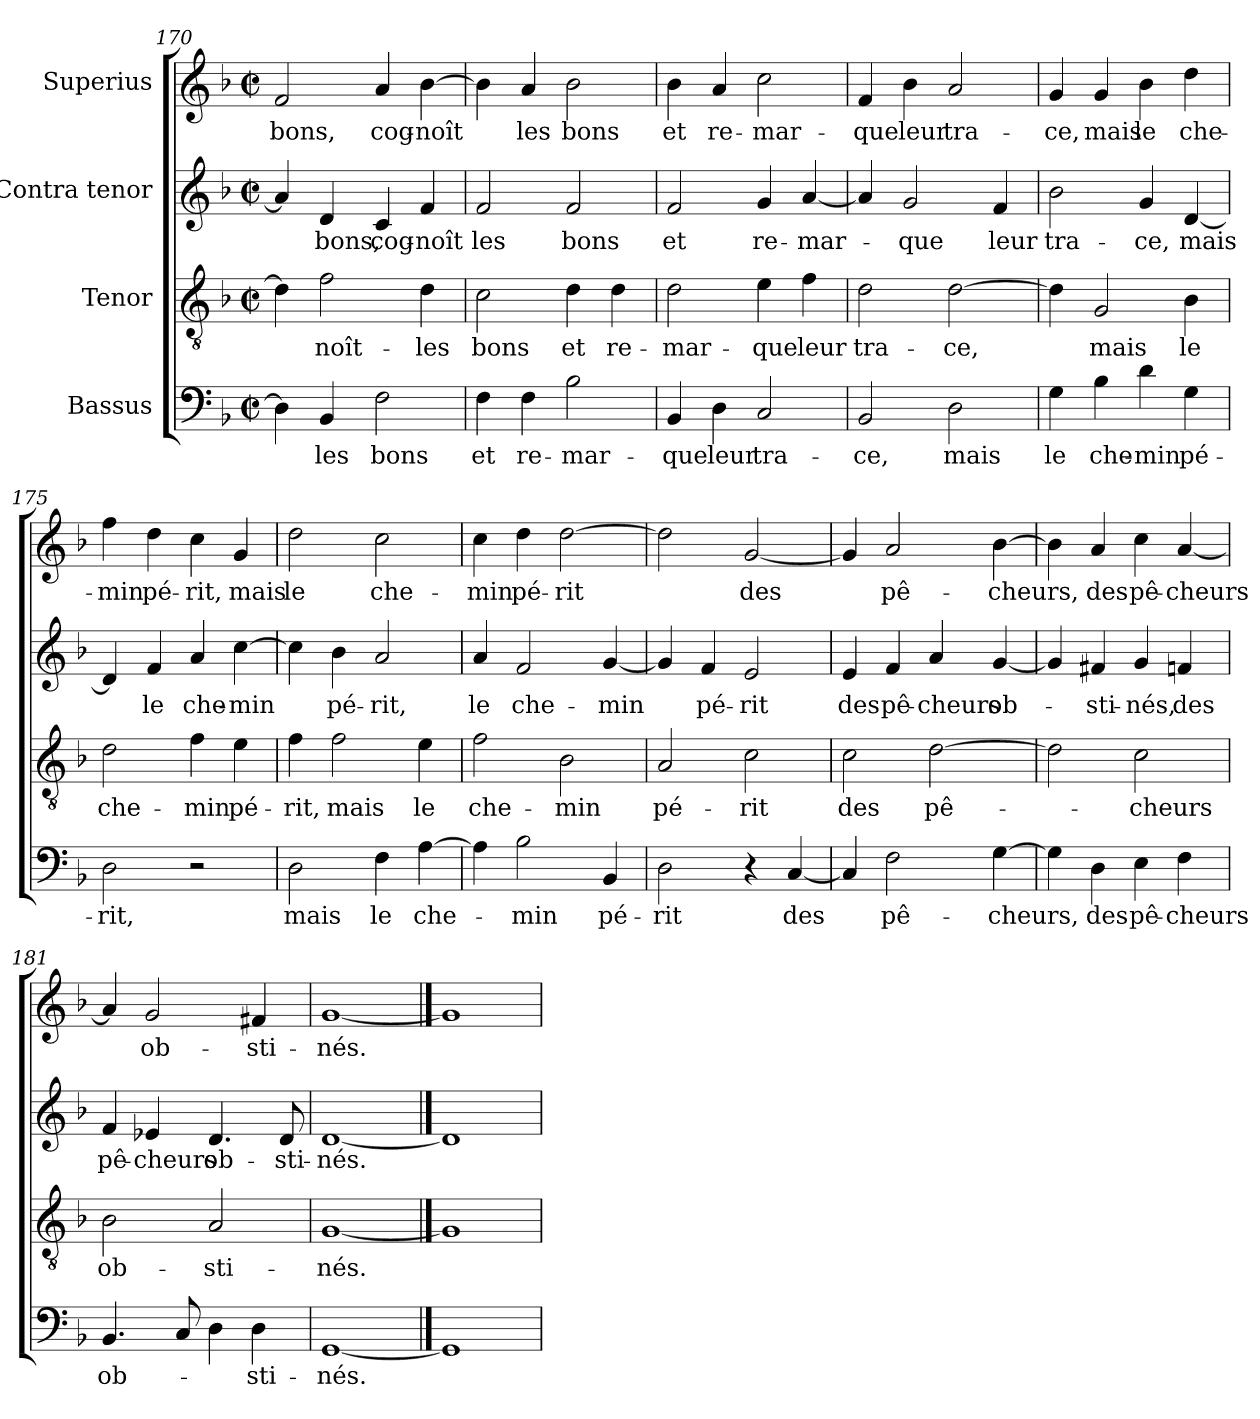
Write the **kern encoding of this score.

**kern	**text	**kern	**text	**kern	**text	**kern	**text
*part4	*part4	*part3	*part3	*part2	*part2	*part1	*part1
*staff4	*staff4	*staff3	*staff3	*staff2	*staff2	*staff1	*staff1
*I"Bassus	*	*I"Tenor	*	*I"Contra tenor	*	*I"Superius	*
*clefF4	*	*clefGv2	*	*clefG2	*	*clefG2	*
*k[b-]	*	*k[b-]	*	*k[b-]	*	*k[b-]	*
*F:	*	*F:	*	*F:	*	*F:	*
*M2/2	*	*M2/2	*	*M2/2	*	*M2/2	*
*met(c|)	*	*met(c|)	*	*met(c|)	*	*met(c|)	*
=170	=170	=170	=170	=170	=170	=170	=170
!	!	!	!	!	!	!	!LO:LY:b
4D\]	.	4d\]	.	4a/]	.	2f/	bons,
!	!LO:LY:b	!	!LO:LY:b	!	!LO:LY:b	!	!
4BB-/	-les	2f\	-noît-	4d/	bons,	.	.
!	!LO:LY:b	!	!	!	!LO:LY:b	!	!LO:LY:b
2F\	bons	.	.	4c/	cog-	4a/	cog-
!	!	!	!LO:LY:b	!	!LO:LY:b	!	!LO:LY:b
.	.	4d\	-les	4f/	-noît	[4b-\	-noît
!!LO:LB:g=z
=171	=171	=171	=171	=171	=171	=171	=171
!	!LO:LY:b	!	!LO:LY:b	!	!LO:LY:b	!	!
4F\	et	2c\	bons	2f/	les	4b-\]	.
!	!LO:LY:b	!	!	!	!	!	!LO:LY:b
4F\	re-	.	.	.	.	4a/	les
!	!LO:LY:b	!	!LO:LY:b	!	!LO:LY:b	!	!LO:LY:b
2B-\	-mar-	4d\	et	2f/	bons	2b-\	bons
!	!	!	!LO:LY:b	!	!	!	!
.	.	4d\	re-	.	.	.	.
=172	=172	=172	=172	=172	=172	=172	=172
!	!LO:LY:b	!	!LO:LY:b	!	!LO:LY:b	!	!LO:LY:b
4BB-/	-que	2d\	-mar-	2f/	et	4b-\	et
!	!LO:LY:b	!	!	!	!	!	!LO:LY:b
4D\	leur	.	.	.	.	4a/	re-
!	!LO:LY:b	!	!LO:LY:b	!	!LO:LY:b	!	!LO:LY:b
2C/	tra-	4e\	-que	4g/	re-	2cc\	-mar-
!	!	!	!LO:LY:b	!	!LO:LY:b	!	!
.	.	4f\	leur	[4a/	-mar-	.	.
=173	=173	=173	=173	=173	=173	=173	=173
!	!LO:LY:b	!	!LO:LY:b	!	!	!	!LO:LY:b
2BB-/	-ce,	2d\	tra-	4a/]	.	4f/	-que
!	!	!	!	!	!LO:LY:b	!	!LO:LY:b
.	.	.	.	2g/	-que	4b-\	leur
!	!LO:LY:b	!	!LO:LY:b	!	!	!	!LO:LY:b
2D\	mais	[2d\	-ce,	.	.	2a/	tra-
!	!	!	!	!	!LO:LY:b	!	!
.	.	.	.	4f/	leur	.	.
=174	=174	=174	=174	=174	=174	=174	=174
!	!LO:LY:b	!	!	!	!LO:LY:b	!	!LO:LY:b
4G\	le	4d\]	.	2b-\	tra-	4g/	-ce,
!	!LO:LY:b	!	!LO:LY:b	!	!	!	!LO:LY:b
4B-\	che-	2G/	mais	.	.	4g/	mais
!	!LO:LY:b	!	!	!	!LO:LY:b	!	!LO:LY:b
4d\	-min	.	.	4g/	-ce,	4b-\	le
!	!LO:LY:b	!	!LO:LY:b	!	!LO:LY:b	!	!LO:LY:b
4G\	pé-	4B-\	le	[4d/	mais	4dd\	che-
=175	=175	=175	=175	=175	=175	=175	=175
!	!LO:LY:b	!	!LO:LY:b	!	!	!	!LO:LY:b
2D\	-rit,	2d\	che-	4d/]	.	4ff\	-min
!	!	!	!	!	!LO:LY:b	!	!LO:LY:b
.	.	.	.	4f/	le	4dd\	pé-
!	!	!	!LO:LY:b	!	!LO:LY:b	!	!LO:LY:b
2r	.	4f\	-min	4a/	che-	4cc\	-rit,
!	!	!	!LO:LY:b	!	!LO:LY:b	!	!LO:LY:b
.	.	4e\	pé-	[4cc\	-min	4g/	mais
=176	=176	=176	=176	=176	=176	=176	=176
!	!LO:LY:b	!	!LO:LY:b	!	!	!	!LO:LY:b
2D\	mais	4f\	-rit,	4cc\]	.	2dd\	le
!	!	!	!LO:LY:b	!	!LO:LY:b	!	!
.	.	2f\	mais	4b-\	pé-	.	.
!	!LO:LY:b	!	!	!	!LO:LY:b	!	!LO:LY:b
4F\	le	.	.	2a/	-rit,	2cc\	che-
!	!LO:LY:b	!	!LO:LY:b	!	!	!	!
[4A\	che-	4e\	le	.	.	.	.
!!LO:LB:g=z
=177	=177	=177	=177	=177	=177	=177	=177
!	!	!	!LO:LY:b	!	!LO:LY:b	!	!LO:LY:b
4A\]	.	2f\	che-	4a/	le	4cc\	-min
!	!LO:LY:b	!	!	!	!LO:LY:b	!	!LO:LY:b
2B-\	-min	.	.	2f/	che-	4dd\	pé-
!	!	!	!LO:LY:b	!	!	!	!LO:LY:b
.	.	2B-\	-min	.	.	[2dd\	-rit
!	!LO:LY:b	!	!	!	!LO:LY:b	!	!
4BB-/	pé-	.	.	[4g/	-min	.	.
=178	=178	=178	=178	=178	=178	=178	=178
!	!LO:LY:b	!	!LO:LY:b	!	!	!	!
2D\	-rit	2A/	pé-	4g/]	.	2dd\]	.
!	!	!	!	!	!LO:LY:b	!	!
.	.	.	.	4f/	pé-	.	.
!	!	!	!LO:LY:b	!	!LO:LY:b	!	!LO:LY:b
4r	.	2c\	-rit	2e/	-rit	[2g/	des
!	!LO:LY:b	!	!	!	!	!	!
[4C/	des	.	.	.	.	.	.
=179	=179	=179	=179	=179	=179	=179	=179
!	!	!	!LO:LY:b	!	!LO:LY:b	!	!
4C/]	.	2c\	des	4e/	des	4g/]	.
!	!LO:LY:b	!	!	!	!LO:LY:b	!	!LO:LY:b
2F\	pê-	.	.	4f/	pê-	2a/	pê-
!	!	!	!LO:LY:b	!	!LO:LY:b	!	!
.	.	[2d\	pê-	4a/	-cheurs	.	.
!	!LO:LY:b	!	!	!	!LO:LY:b	!	!LO:LY:b
[4G\	-cheurs,	.	.	[4g/	ob-	[4b-\	-cheurs,
=180	=180	=180	=180	=180	=180	=180	=180
4G\]	.	2d\]	.	4g/]	.	4b-\]	.
!	!LO:LY:b	!	!	!	!LO:LY:b	!	!LO:LY:b
4D\	des	.	.	4f#X/	-sti-	4a/	des
!	!LO:LY:b	!	!LO:LY:b	!	!LO:LY:b	!	!LO:LY:b
4E\	pê-	2c\	-cheurs	4g/	-nés,	4cc\	pê-
!	!LO:LY:b	!	!	!	!LO:LY:b	!	!LO:LY:b
4F\	-cheurs	.	.	4fn/	des	[4a/	-cheurs
=181	=181	=181	=181	=181	=181	=181	=181
!	!LO:LY:b	!	!LO:LY:b	!	!LO:LY:b	!	!
4.BB-/	ob-	2B-\	ob-	4f/	pê-	4a/]	.
!	!	!	!	!	!LO:LY:b	!	!LO:LY:b
.	.	.	.	4e-X/	-cheurs	2g/	ob-
8C/	.	.	.	.	.	.	.
!	!	!	!LO:LY:b	!	!LO:LY:b	!	!
4D\	.	2A/	-sti-	4.d/	ob-	.	.
!	!LO:LY:b	!	!	!	!	!	!LO:LY:b
4D\	-sti-	.	.	.	.	4f#X/	-sti-
!	!	!	!	!	!LO:LY:b	!	!
.	.	.	.	8d/	-sti-	.	.
=182	=182	=182	=182	=182	=182	=182	=182
!	!LO:LY:b	!	!LO:LY:b	!	!LO:LY:b	!	!LO:LY:b
[1GG	-nés.	[1G	-nés.	[1d	-nés.	[1g	-nés.
==183	==183	==183	==183	==183	==183	==183	==183
1GG]	.	1G]	.	1d]	.	1g]	.
=	=	=	=	=	=	=	=
*-	*-	*-	*-	*-	*-	*-	*-
